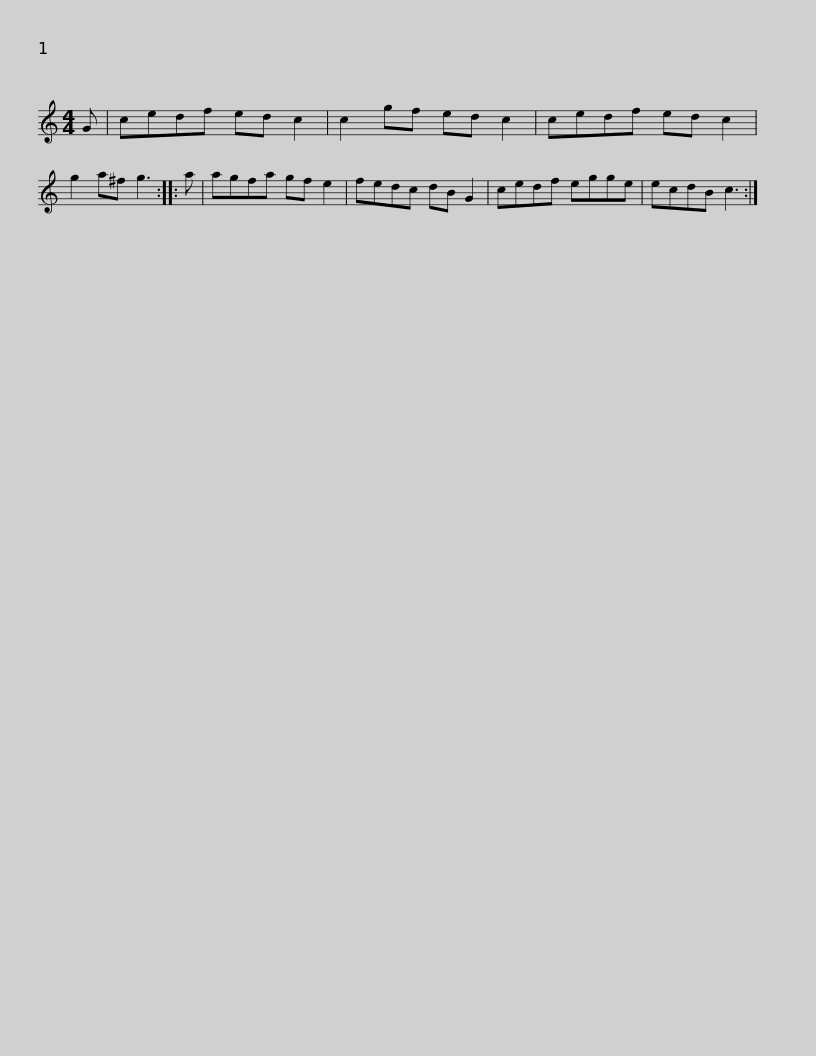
X:1
L:1/8
M:4/4
I:linebreak $
K:C
V:1 treble
V:1
 G | cedf ed c2 | c2 gf ed c2 | cedf ed c2 | g2 a^f g3 :: %5
 a | agfa gf e2 | fedc dB G2 |$ cedf egge | ecdB c3 :| %10
